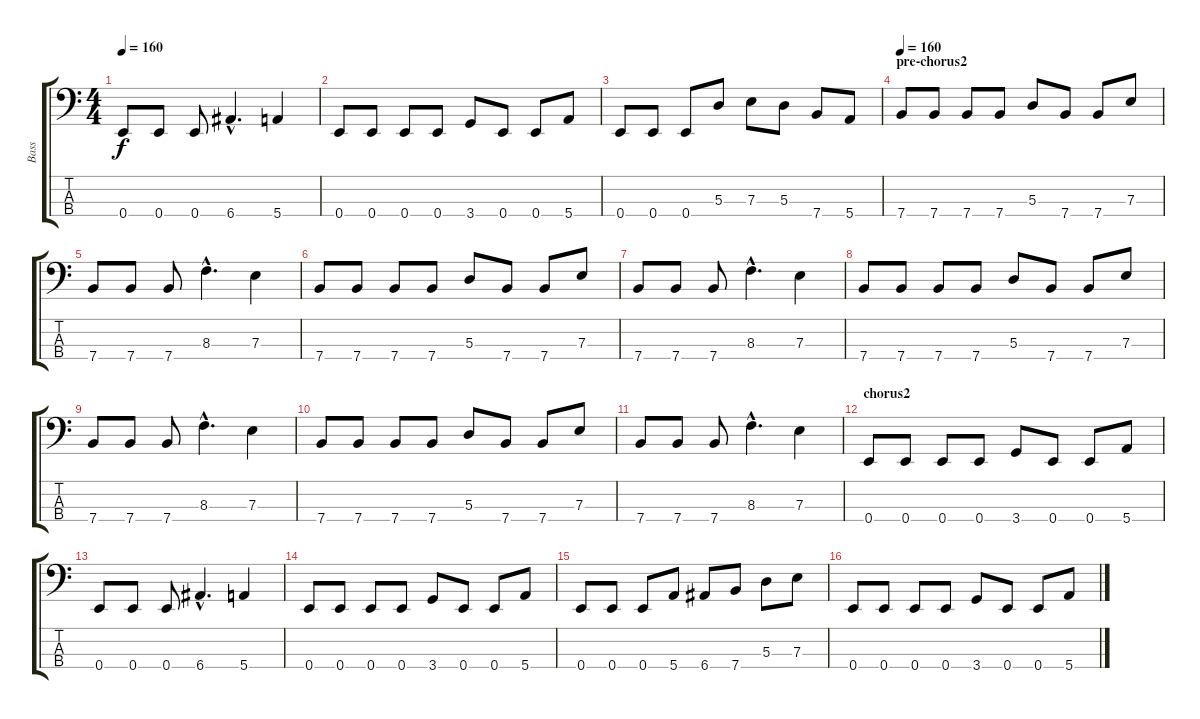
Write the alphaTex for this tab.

\track ("Bass" "Bass") {instrument electricbasspick}
\staff {score tabs}
\tuning (G2 D2 A1 E1) {hide}
\ts (4 4)
\tempo 160
\clef f4
\ks c
0.4.8{dy f} 0.4.8 0.4.8 6.4{hac}.4{d} 5.4.4 |
0.4.8 0.4.8 0.4.8 0.4.8 3.4.8 0.4.8 0.4.8 5.4.8 |
0.4.8 0.4.8 0.4.8 5.3.8 7.3.8 5.3.8 7.4.8 5.4.8 |
\section ("" "pre-chorus2")
\tempo 160
7.4.8 7.4.8 7.4.8 7.4.8 5.3.8 7.4.8 7.4.8 7.3.8 |
7.4.8 7.4.8 7.4.8 8.3{hac}.4{d} 7.3.4 |
7.4.8 7.4.8 7.4.8 7.4.8 5.3.8 7.4.8 7.4.8 7.3.8 |
7.4.8 7.4.8 7.4.8 8.3{hac}.4{d} 7.3.4 |
7.4.8 7.4.8 7.4.8 7.4.8 5.3.8 7.4.8 7.4.8 7.3.8 |
7.4.8 7.4.8 7.4.8 8.3{hac}.4{d} 7.3.4 |
7.4.8 7.4.8 7.4.8 7.4.8 5.3.8 7.4.8 7.4.8 7.3.8 |
7.4.8 7.4.8 7.4.8 8.3{hac}.4{d} 7.3.4 |
\section ("" "chorus2")
0.4.8 0.4.8 0.4.8 0.4.8 3.4.8 0.4.8 0.4.8 5.4.8 |
0.4.8 0.4.8 0.4.8 6.4{hac}.4{d} 5.4.4 |
0.4.8 0.4.8 0.4.8 0.4.8 3.4.8 0.4.8 0.4.8 5.4.8 |
0.4.8 0.4.8 0.4.8 5.4.8 6.4.8 7.4.8 5.3.8 7.3.8 |
0.4.8 0.4.8 0.4.8 0.4.8 3.4.8 0.4.8 0.4.8 5.4.8
